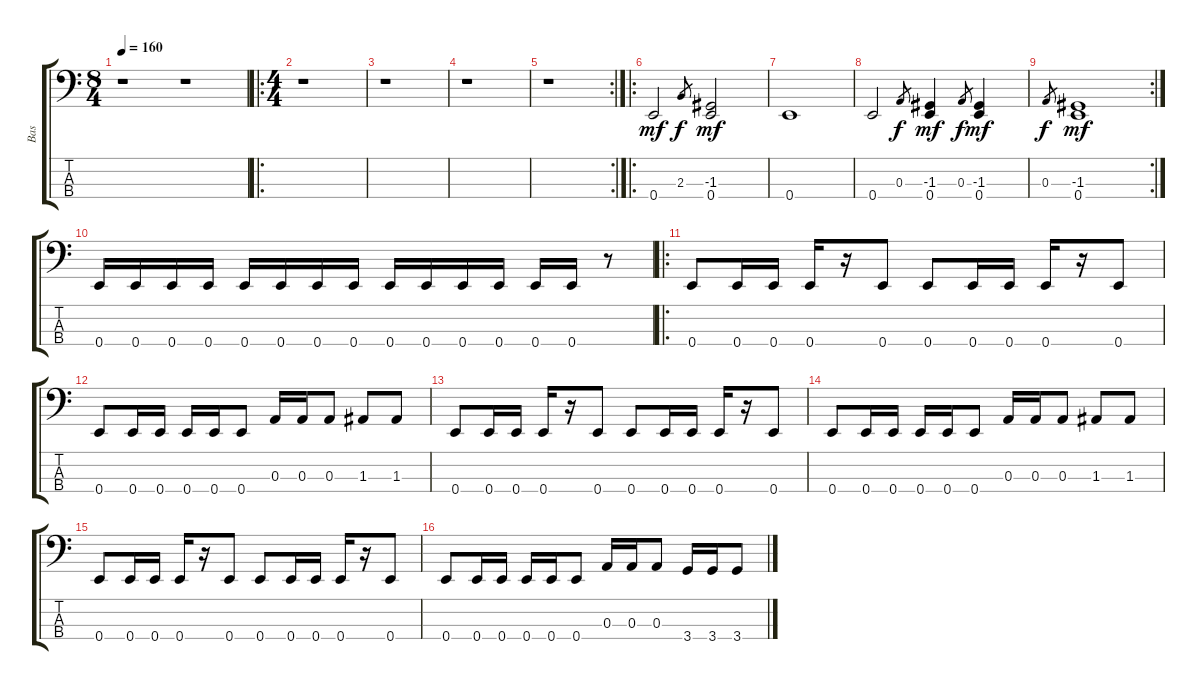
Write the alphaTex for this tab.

\track ("Bas" "Bas") {instrument electricbassfinger}
\staff {score tabs}
\tuning (G2 D2 A1 E1) {hide}
\ts (8 4)
\tempo 160
\clef f4
\ks c
r.1{dy mf instrument electricbassfinger} r.1 |
\ro
\ts (4 4)
r.1 |
r.1 |
r.1 |
\rc 2
r.1 |
\ro
0.4.2 2.3.8{gr dy f} (-1.3 0.4).2{dy mf} |
0.4.1 |
0.4.2 0.3.8{gr dy f} (-1.3 0.4).4{dy mf} 0.3.8{gr dy f} (-1.3 0.4).4{dy mf} |
\rc 2
0.3.8{gr dy f} (-1.3 0.4).1{dy mf} |
0.4.16 0.4.16 0.4.16 0.4.16 0.4.16 0.4.16 0.4.16 0.4.16 0.4.16 0.4.16 0.4.16 0.4.16 0.4.16 0.4.16 r.8 |
\ro
0.4.8 0.4.16 0.4.16 0.4.16 r.16 0.4.8 0.4.8 0.4.16 0.4.16 0.4.16 r.16 0.4.8 |
0.4.8 0.4.16 0.4.16 0.4.16 0.4.16 0.4.8 0.3.16 0.3.16 0.3.8 1.3.8 1.3.8 |
0.4.8 0.4.16 0.4.16 0.4.16 r.16 0.4.8 0.4.8 0.4.16 0.4.16 0.4.16 r.16 0.4.8 |
0.4.8 0.4.16 0.4.16 0.4.16 0.4.16 0.4.8 0.3.16 0.3.16 0.3.8 1.3.8 1.3.8 |
0.4.8 0.4.16 0.4.16 0.4.16 r.16 0.4.8 0.4.8 0.4.16 0.4.16 0.4.16 r.16 0.4.8 |
0.4.8 0.4.16 0.4.16 0.4.16 0.4.16 0.4.8 0.3.16 0.3.16 0.3.8 3.4.16 3.4.16 3.4.8
